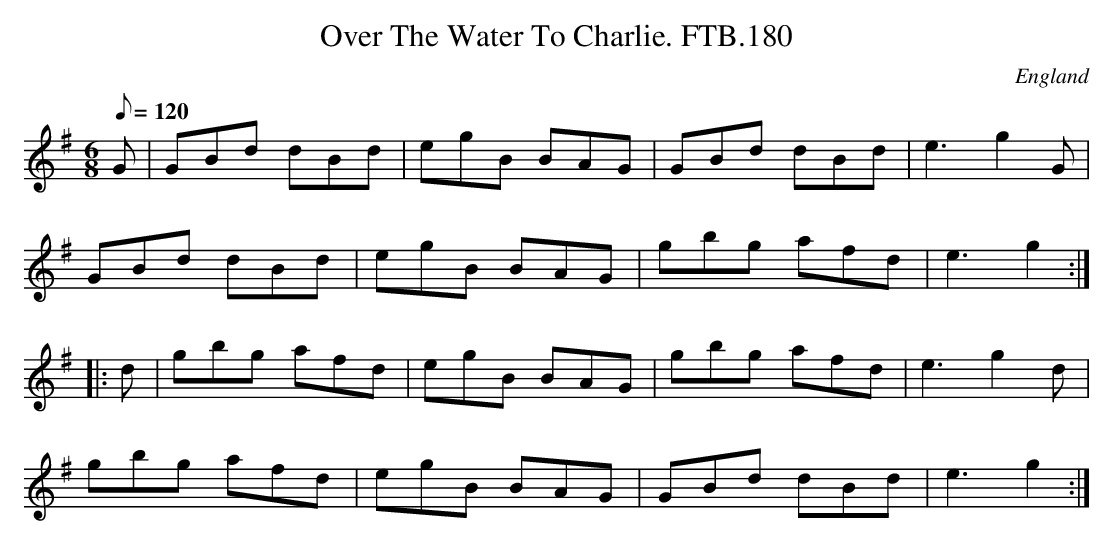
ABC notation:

X:1
T:Over The Water To Charlie. FTB.180
M:6/8
Q:120
O:England
K:G
G|GBd dBd|egB BAG|GBd dBd|e3g2G|
GBd dBd|egB BAG|gbg afd|e3g2:|
|:d|gbg afd|egB BAG|gbg afd|e3g2d|
gbg afd|egB BAG|GBd dBd|e3g2:|
